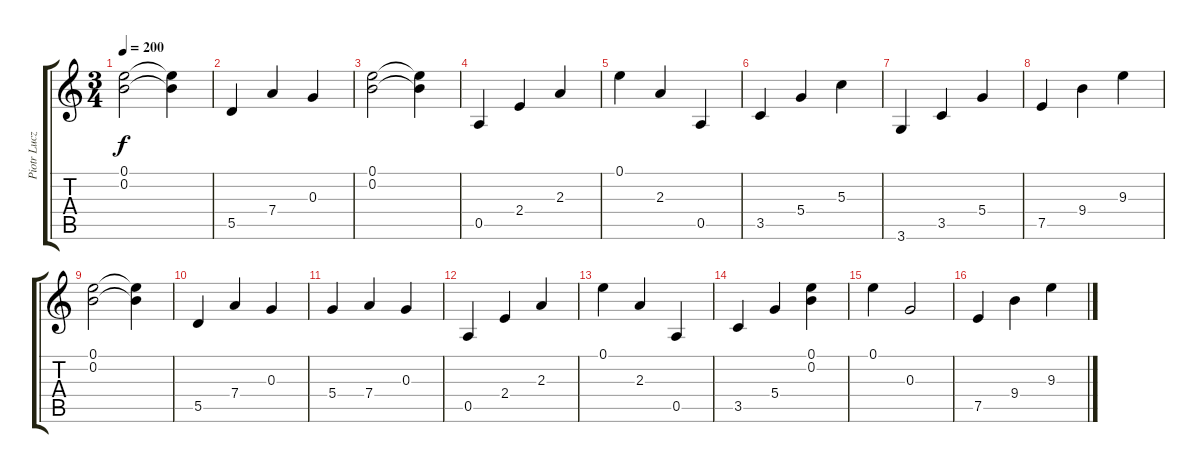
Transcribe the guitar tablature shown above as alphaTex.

\track ("Piotr Luczyk -Lead Guitar" "Piotr Lucz") {instrument acousticguitarsteel}
\staff {score tabs}
\tuning (E4 B3 G3 D3 A2 E2) {hide}
\ts (3 4)
\tempo 200
\clef g2
\ks c
(0.1 0.2).2{dy f} (0.1{t} 0.2{t}).4 |
5.5.4 7.4.4 0.3.4 |
(0.1 0.2).2 (0.1{t} 0.2{t}).4 |
0.5.4 2.4.4 2.3.4 |
0.1.4 2.3.4 0.5.4 |
3.5.4 5.4.4 5.3.4 |
3.6.4 3.5.4 5.4.4 |
7.5.4 9.4.4 9.3.4 |
(0.1 0.2).2 (0.1{t} 0.2{t}).4 |
5.5.4 7.4.4 0.3.4 |
5.4.4 7.4.4 0.3.4 |
0.5.4 2.4.4 2.3.4 |
0.1.4 2.3.4 0.5.4 |
3.5.4 5.4.4 (0.1 0.2).4 |
0.1.4 0.3.2 |
7.5.4 9.4.4 9.3.4
